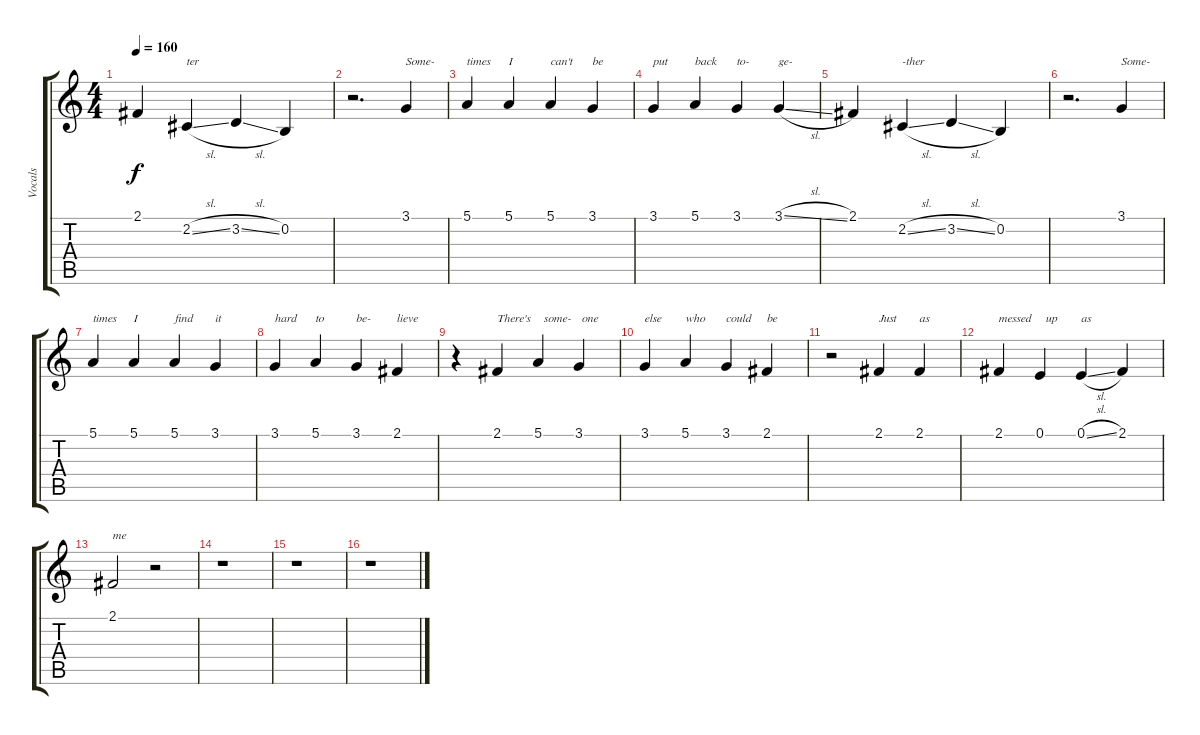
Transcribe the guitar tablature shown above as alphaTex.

\track ("Vocals" "Vocals") {instrument lead1square}
\staff {score tabs}
\tuning (E4 B3 G3 D3 A2 E2) {hide}
\ts (4 4)
\tempo 160
\clef g2
\ks c
2.1.4{dy f} 2.2{sl}.4{txt "ter"} 3.2{sl}.4 0.2.4 |
r.2{d} 3.1.4{txt "Some-"} |
5.1.4{txt "times"} 5.1.4{txt "I"} 5.1.4{txt "can't"} 3.1.4{txt "be"} |
3.1.4{txt "put"} 5.1.4{txt "back"} 3.1.4{txt "to-"} 3.1{sl}.4{txt "ge-"} |
2.1.4 2.2{sl}.4{txt "-ther"} 3.2{sl}.4 0.2.4 |
r.2{d} 3.1.4{txt "Some-"} |
5.1.4{txt "times"} 5.1.4{txt "I"} 5.1.4{txt "find"} 3.1.4{txt "it"} |
3.1.4{txt "hard"} 5.1.4{txt "to"} 3.1.4{txt "be-"} 2.1.4{txt "lieve"} |
r.4 2.1.4{txt "There's"} 5.1.4{txt "  some-"} 3.1.4{txt " one"} |
3.1.4{txt "else"} 5.1.4{txt "who"} 3.1.4{txt "could"} 2.1.4{txt "be"} |
r.2 2.1.4{txt "Just"} 2.1.4{txt "as"} |
2.1.4{txt "messed"} 0.1.4{txt "  up"} 0.1{sl}.4{txt "as"} 2.1.4 |
2.1.2{txt "me"} r.2 |
r.1 |
r.1 |
r.1
